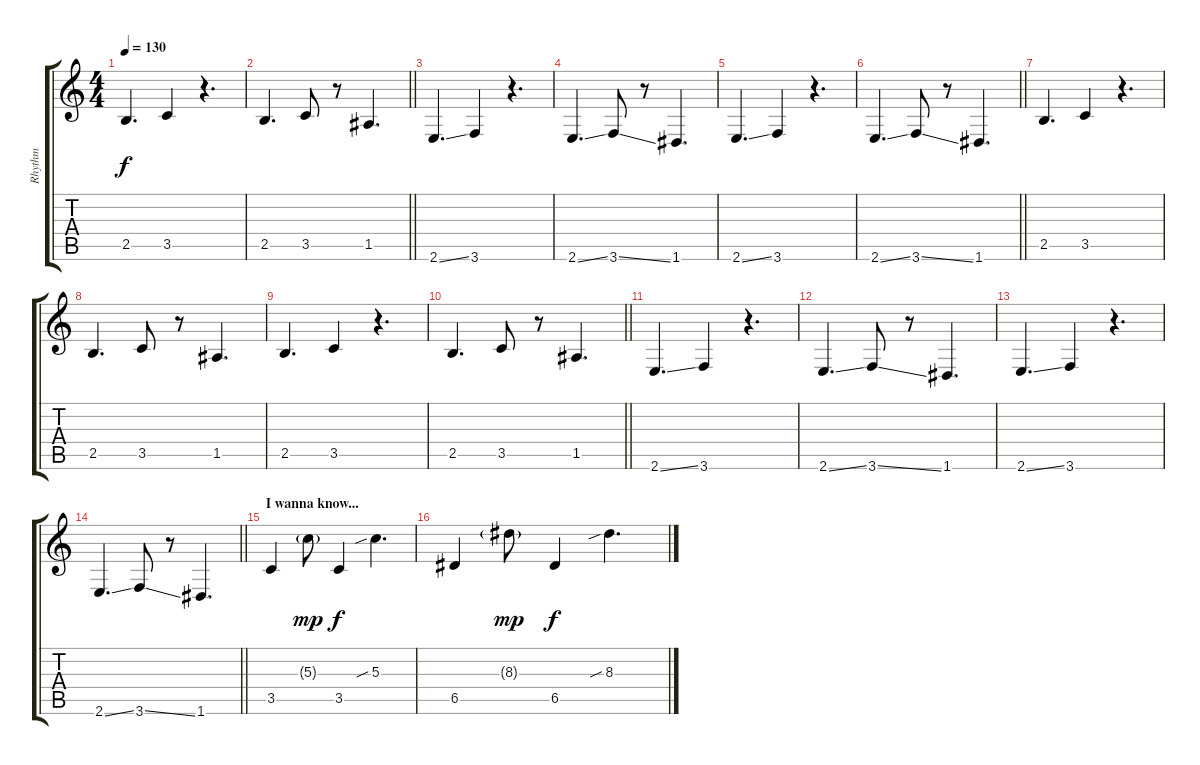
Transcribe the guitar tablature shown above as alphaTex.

\track ("Rhythm" "Rhythm") {instrument distortionguitar}
\staff {score tabs}
\tuning (E4 B3 G3 D3 A2 D2) {hide}
\ts (4 4)
\tempo 130
\clef g2
\ks c
2.5.4{d dy f} 3.5.4 r.4{d} |
\barLineRight lightlight
2.5.4{d} 3.5.8 r.8 1.5.4{d} |
2.6{ss}.4{d} 3.6.4 r.4{d} |
2.6{ss}.4{d} 3.6{ss}.8 r.8 1.6.4{d} |
2.6{ss}.4{d} 3.6.4 r.4{d} |
\barLineRight lightlight
2.6{ss}.4{d} 3.6{ss}.8 r.8 1.6.4{d} |
2.5.4{d} 3.5.4 r.4{d} |
2.5.4{d} 3.5.8 r.8 1.5.4{d} |
2.5.4{d} 3.5.4 r.4{d} |
\barLineRight lightlight
2.5.4{d} 3.5.8 r.8 1.5.4{d} |
2.6{ss}.4{d} 3.6.4 r.4{d} |
2.6{ss}.4{d} 3.6{ss}.8 r.8 1.6.4{d} |
2.6{ss}.4{d} 3.6.4 r.4{d} |
\barLineRight lightlight
2.6{ss}.4{d} 3.6{ss}.8 r.8 1.6.4{d} |
\section ("" "I wanna know...")
3.5.4 5.3{g}.8{dy mp} 3.5.4{dy f} 5.3{sib}.4{d} |
6.5.4 8.3{g}.8{dy mp} 6.5.4{dy f} 8.3{sib}.4{d}
